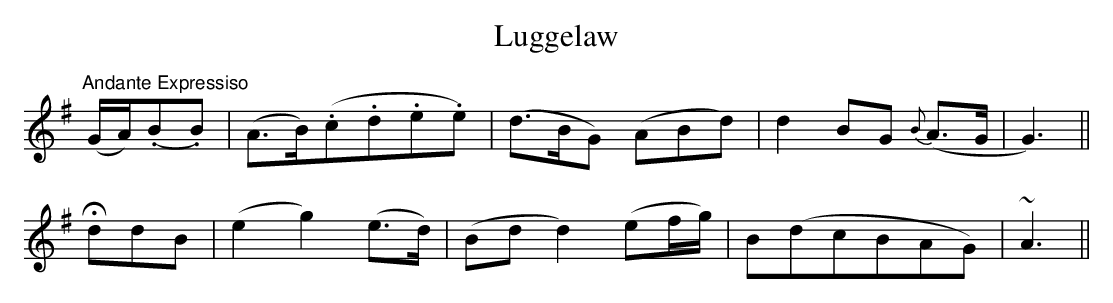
X:1
T:Luggelaw
M:Air
L:1/8
K:G
"Andante Expressiso"(G/A/)(.B.B)|(A>B)(.c.d.e.e)|(d>BG) (ABd)|d2 BG {B}(A>G|G3)||
!fermata!ddB|(e2g2) (e>d)|(Bd d2) (ef/g/)|B(dcBAG)|~A3||
